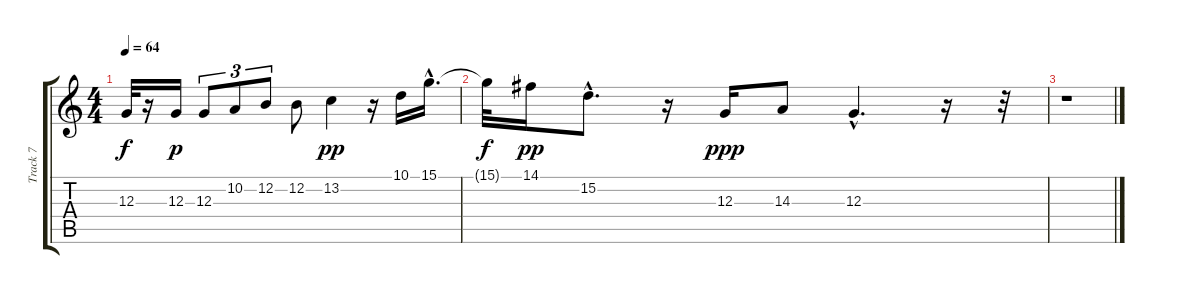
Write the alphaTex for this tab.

\track ("Track 7" "Track 7") {instrument lead1square}
\staff {score tabs}
\tuning (E4 B3 G3 D3 A2 E2) {hide}
\ts (4 4)
\tempo 64
\clef g2
\ks c
12.3{t}.32{dy f} r.16 12.3.16{dy p} 12.3.8{tu (3 2)} 10.2.8{tu (3 2)} 12.2.8{tu (3 2)} 12.2.8 13.2.4{dy pp} r.16 10.1.16 15.1{hac}.16{d} |
15.1{t}.32{dy f} 14.1.16{dy pp} 15.2{hac}.8{d} r.16 12.3.16{dy ppp} 14.3.8 12.3{hac}.4{d} r.16 r.32 |
r.1
